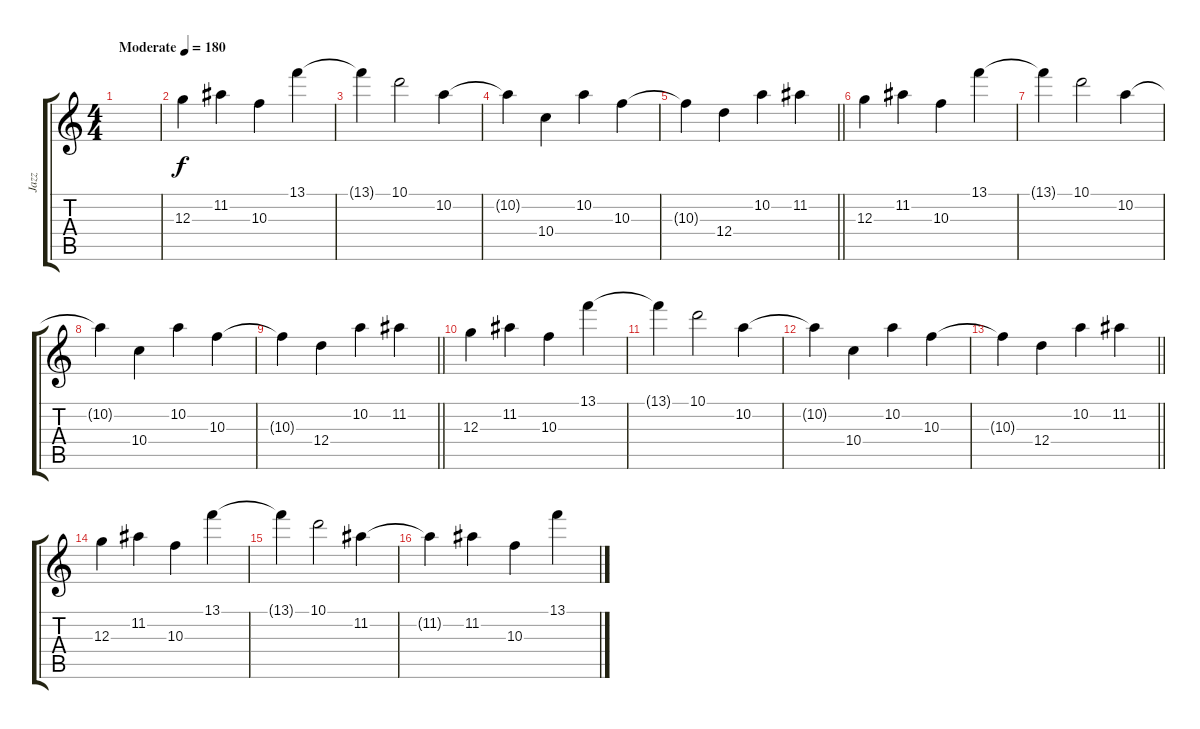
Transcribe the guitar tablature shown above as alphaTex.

\track ("Jazz" "Jazz") {instrument electricguitarjazz}
\staff {score tabs}
\tuning (E4 B3 G3 D3 A2 E2) {hide}
\ts (4 4)
\tempo (180 "Moderate")
\clef g2
\ks c
|
12.3.4 11.2.4 10.3.4 13.1.4 |
13.1{t}.4 10.1.2 10.2.4 |
10.2{t}.4 10.4.4 10.2.4 10.3.4 |
\barLineRight lightlight
10.3{t}.4 12.4.4 10.2.4 11.2.4 |
12.3.4 11.2.4 10.3.4 13.1.4 |
13.1{t}.4 10.1.2 10.2.4 |
10.2{t}.4 10.4.4 10.2.4 10.3.4 |
\barLineRight lightlight
10.3{t}.4 12.4.4 10.2.4 11.2.4 |
12.3.4 11.2.4 10.3.4 13.1.4 |
13.1{t}.4 10.1.2 10.2.4 |
10.2{t}.4 10.4.4 10.2.4 10.3.4 |
\barLineRight lightlight
10.3{t}.4 12.4.4 10.2.4 11.2.4 |
12.3.4 11.2.4 10.3.4 13.1.4 |
13.1{t}.4 10.1.2 11.2.4 |
11.2{t}.4 11.2.4 10.3.4 13.1.4
